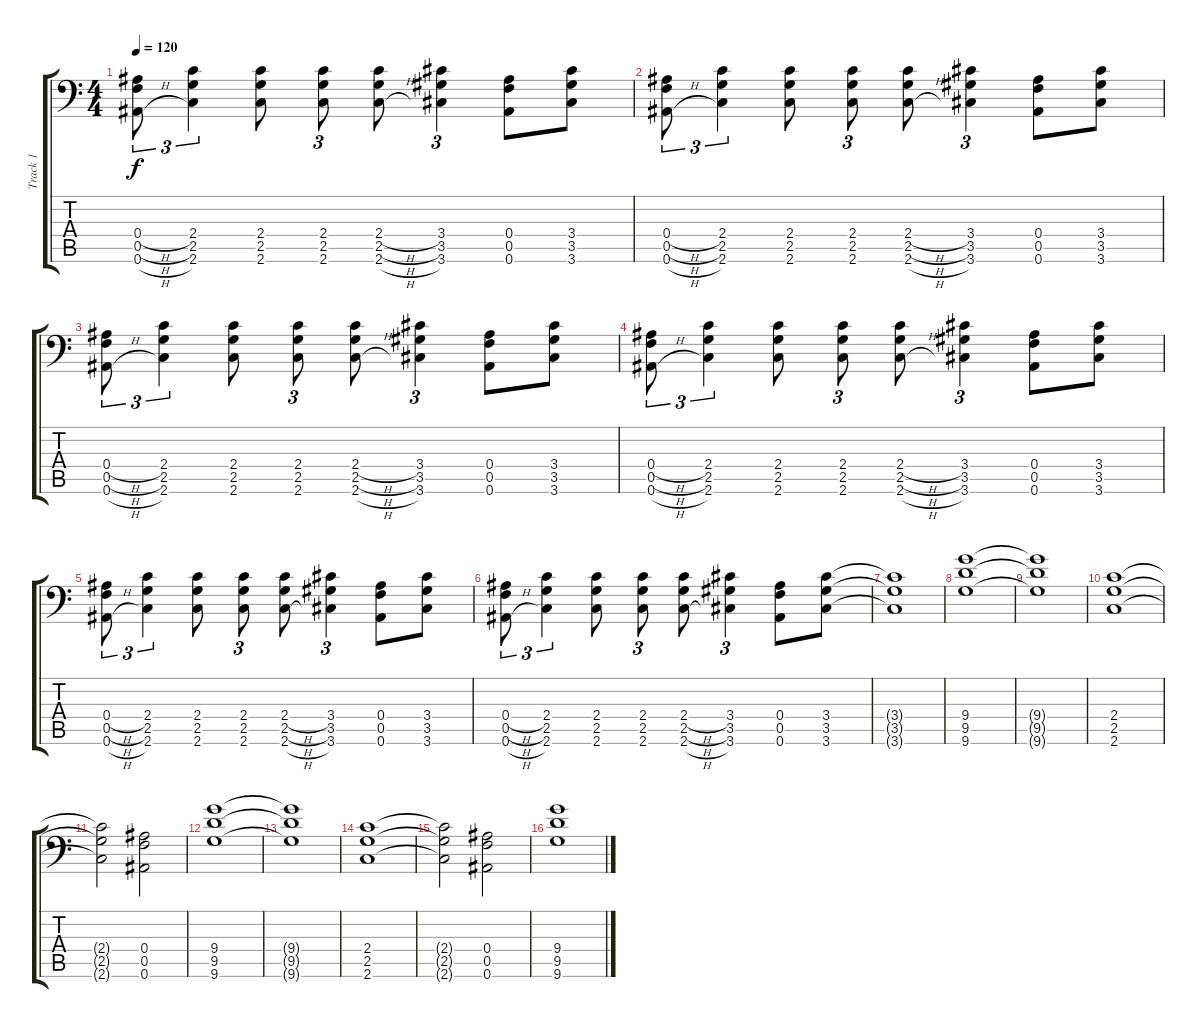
\track ("Track 1" "Track 1") {instrument distortionguitar}
\staff {score tabs}
\tuning (C4 G3 Eb3 Bb2 F2 Bb1) {hide}
\ts (4 4)
\tempo 120
\clef f4
\ks c
(0.4{h} 0.5{h} 0.6{h}).8{tu (3 2) dy f} (2.4 2.5 2.6).4{tu (3 2)} (2.4 2.5 2.6).8 (2.4 2.5 2.6).8{tu (3 2)} (2.4{h} 2.5{h} 2.6{h}).8 (3.4 3.5 3.6).4{tu (3 2)} (0.4 0.5 0.6).8 (3.4 3.5 3.6).8 |
(0.4{h} 0.5{h} 0.6{h}).8{tu (3 2)} (2.4 2.5 2.6).4{tu (3 2)} (2.4 2.5 2.6).8 (2.4 2.5 2.6).8{tu (3 2)} (2.4{h} 2.5{h} 2.6{h}).8 (3.4 3.5 3.6).4{tu (3 2)} (0.4 0.5 0.6).8 (3.4 3.5 3.6).8 |
(0.4{h} 0.5{h} 0.6{h}).8{tu (3 2)} (2.4 2.5 2.6).4{tu (3 2)} (2.4 2.5 2.6).8 (2.4 2.5 2.6).8{tu (3 2)} (2.4{h} 2.5{h} 2.6{h}).8 (3.4 3.5 3.6).4{tu (3 2)} (0.4 0.5 0.6).8 (3.4 3.5 3.6).8 |
(0.4{h} 0.5{h} 0.6{h}).8{tu (3 2)} (2.4 2.5 2.6).4{tu (3 2)} (2.4 2.5 2.6).8 (2.4 2.5 2.6).8{tu (3 2)} (2.4{h} 2.5{h} 2.6{h}).8 (3.4 3.5 3.6).4{tu (3 2)} (0.4 0.5 0.6).8 (3.4 3.5 3.6).8 |
(0.4{h} 0.5{h} 0.6{h}).8{tu (3 2)} (2.4 2.5 2.6).4{tu (3 2)} (2.4 2.5 2.6).8 (2.4 2.5 2.6).8{tu (3 2)} (2.4{h} 2.5{h} 2.6{h}).8 (3.4 3.5 3.6).4{tu (3 2)} (0.4 0.5 0.6).8 (3.4 3.5 3.6).8 |
(0.4{h} 0.5{h} 0.6{h}).8{tu (3 2)} (2.4 2.5 2.6).4{tu (3 2)} (2.4 2.5 2.6).8 (2.4 2.5 2.6).8{tu (3 2)} (2.4{h} 2.5{h} 2.6{h}).8 (3.4 3.5 3.6).4{tu (3 2)} (0.4 0.5 0.6).8 (3.4 3.5 3.6).8 |
(3.4{t} 3.5{t} 3.6{t}).1 |
(9.4 9.5 9.6).1 |
(9.4{t} 9.5{t} 9.6{t}).1 |
(2.4 2.5 2.6).1 |
(2.4{t} 2.5{t} 2.6{t}).2 (0.4 0.5 0.6).2 |
(9.4 9.5 9.6).1 |
(9.4{t} 9.5{t} 9.6{t}).1 |
(2.4 2.5 2.6).1 |
(2.4{t} 2.5{t} 2.6{t}).2 (0.4 0.5 0.6).2 |
(9.4 9.5 9.6).1
